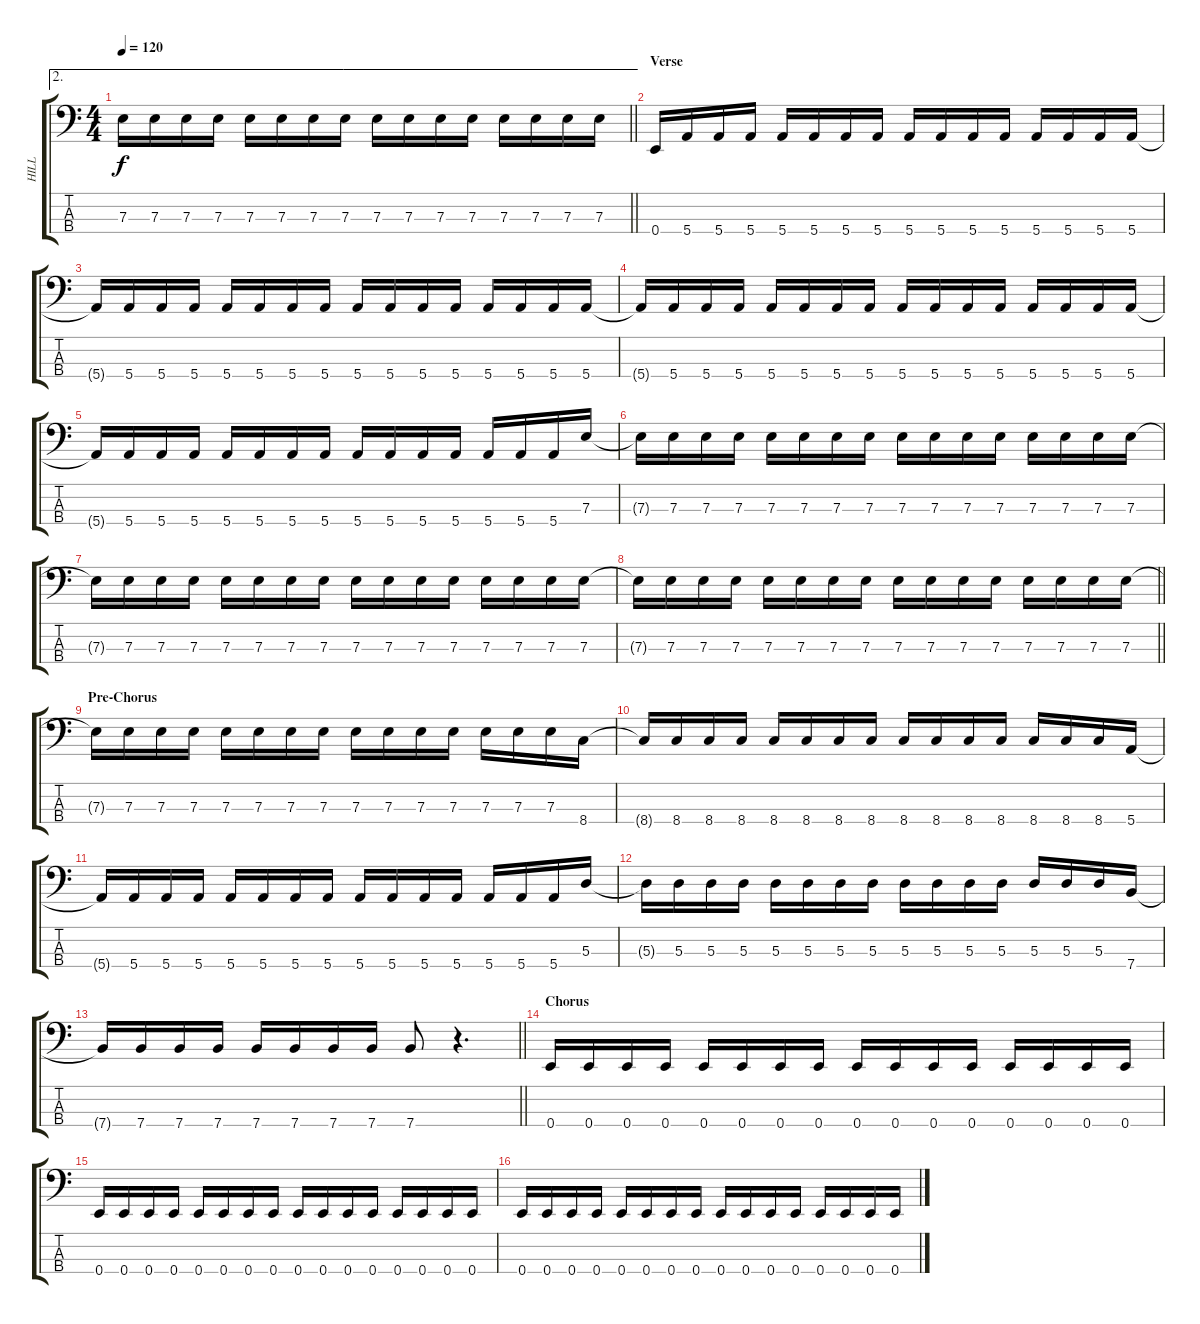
\track ("HILL" "HILL") {instrument electricbassfinger}
\staff {score tabs}
\tuning (G2 D2 A1 E1) {hide}
\ae 2
\ts (4 4)
\tempo 120
\clef f4
\barLineRight lightlight
\ks c
7.3{t}.16{dy f} 7.3.16 7.3.16 7.3.16 7.3.16 7.3.16 7.3.16 7.3.16 7.3.16 7.3.16 7.3.16 7.3.16 7.3.16 7.3.16 7.3.16 7.3.16 |
\section ("" "Verse")
0.4.16 5.4.16 5.4.16 5.4.16 5.4.16 5.4.16 5.4.16 5.4.16 5.4.16 5.4.16 5.4.16 5.4.16 5.4.16 5.4.16 5.4.16 5.4.16 |
5.4{t}.16 5.4.16 5.4.16 5.4.16 5.4.16 5.4.16 5.4.16 5.4.16 5.4.16 5.4.16 5.4.16 5.4.16 5.4.16 5.4.16 5.4.16 5.4.16 |
5.4{t}.16 5.4.16 5.4.16 5.4.16 5.4.16 5.4.16 5.4.16 5.4.16 5.4.16 5.4.16 5.4.16 5.4.16 5.4.16 5.4.16 5.4.16 5.4.16 |
5.4{t}.16 5.4.16 5.4.16 5.4.16 5.4.16 5.4.16 5.4.16 5.4.16 5.4.16 5.4.16 5.4.16 5.4.16 5.4.16 5.4.16 5.4.16 7.3.16 |
7.3{t}.16 7.3.16 7.3.16 7.3.16 7.3.16 7.3.16 7.3.16 7.3.16 7.3.16 7.3.16 7.3.16 7.3.16 7.3.16 7.3.16 7.3.16 7.3.16 |
7.3{t}.16 7.3.16 7.3.16 7.3.16 7.3.16 7.3.16 7.3.16 7.3.16 7.3.16 7.3.16 7.3.16 7.3.16 7.3.16 7.3.16 7.3.16 7.3.16 |
\barLineRight lightlight
7.3{t}.16 7.3.16 7.3.16 7.3.16 7.3.16 7.3.16 7.3.16 7.3.16 7.3.16 7.3.16 7.3.16 7.3.16 7.3.16 7.3.16 7.3.16 7.3.16 |
\section ("" "Pre-Chorus")
7.3{t}.16 7.3.16 7.3.16 7.3.16 7.3.16 7.3.16 7.3.16 7.3.16 7.3.16 7.3.16 7.3.16 7.3.16 7.3.16 7.3.16 7.3.16 8.4.16 |
8.4{t}.16 8.4.16 8.4.16 8.4.16 8.4.16 8.4.16 8.4.16 8.4.16 8.4.16 8.4.16 8.4.16 8.4.16 8.4.16 8.4.16 8.4.16 5.4.16 |
5.4{t}.16 5.4.16 5.4.16 5.4.16 5.4.16 5.4.16 5.4.16 5.4.16 5.4.16 5.4.16 5.4.16 5.4.16 5.4.16 5.4.16 5.4.16 5.3.16 |
5.3{t}.16 5.3.16 5.3.16 5.3.16 5.3.16 5.3.16 5.3.16 5.3.16 5.3.16 5.3.16 5.3.16 5.3.16 5.3.16 5.3.16 5.3.16 7.4.16 |
\barLineRight lightlight
7.4{t}.16 7.4.16 7.4.16 7.4.16 7.4.16 7.4.16 7.4.16 7.4.16 7.4.8 r.4{d} |
\section ("" "Chorus")
0.4.16 0.4.16 0.4.16 0.4.16 0.4.16 0.4.16 0.4.16 0.4.16 0.4.16 0.4.16 0.4.16 0.4.16 0.4.16 0.4.16 0.4.16 0.4.16 |
0.4.16 0.4.16 0.4.16 0.4.16 0.4.16 0.4.16 0.4.16 0.4.16 0.4.16 0.4.16 0.4.16 0.4.16 0.4.16 0.4.16 0.4.16 0.4.16 |
0.4.16 0.4.16 0.4.16 0.4.16 0.4.16 0.4.16 0.4.16 0.4.16 0.4.16 0.4.16 0.4.16 0.4.16 0.4.16 0.4.16 0.4.16 0.4.16
